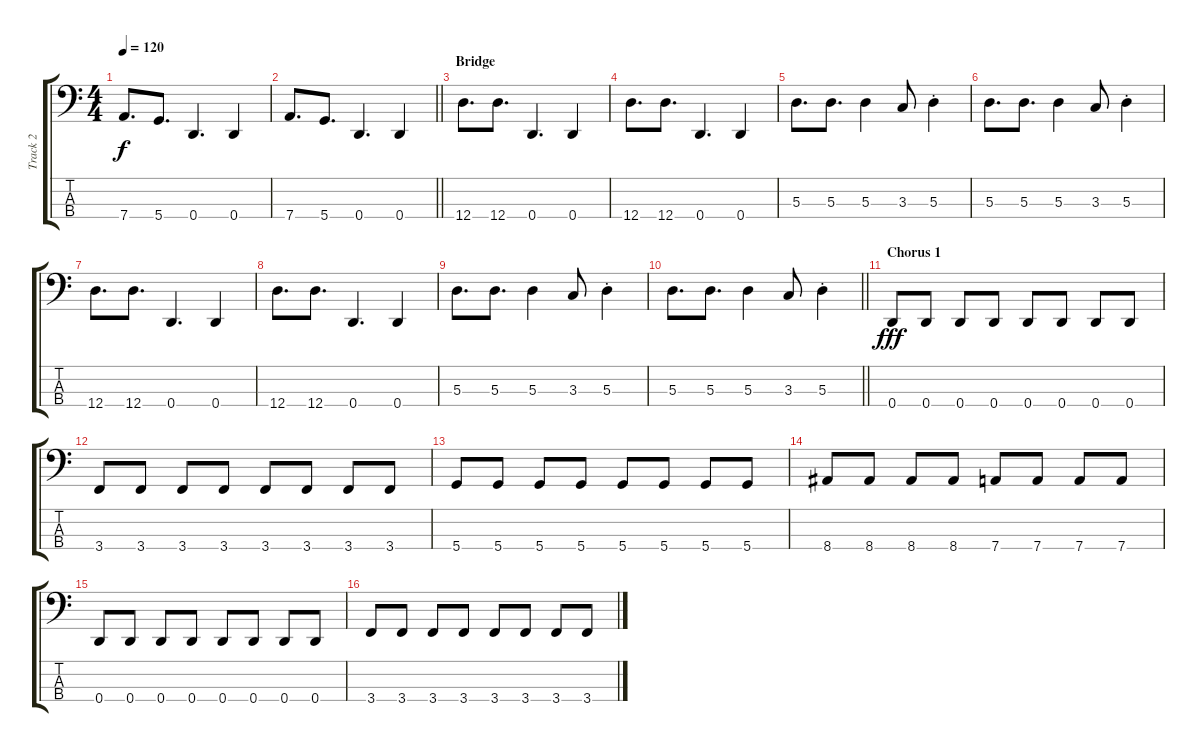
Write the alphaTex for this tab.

\track ("Track 2" "Track 2") {instrument electricbassfinger}
\staff {score tabs}
\tuning (G2 D2 A1 D1) {hide}
\ts (4 4)
\tempo 120
\clef f4
\ks c
7.4.8{d dy f} 5.4.8{d} 0.4.4{d} 0.4.4 |
\barLineRight lightlight
7.4.8{d} 5.4.8{d} 0.4.4{d} 0.4.4 |
\section ("" "Bridge")
12.4.8{d} 12.4.8{d} 0.4.4{d} 0.4.4 |
12.4.8{d} 12.4.8{d} 0.4.4{d} 0.4.4 |
5.3.8{d} 5.3.8{d} 5.3.4 3.3.8 5.3{st}.4 |
5.3.8{d} 5.3.8{d} 5.3.4 3.3.8 5.3{st}.4 |
12.4.8{d} 12.4.8{d} 0.4.4{d} 0.4.4 |
12.4.8{d} 12.4.8{d} 0.4.4{d} 0.4.4 |
5.3.8{d} 5.3.8{d} 5.3.4 3.3.8 5.3{st}.4 |
\barLineRight lightlight
5.3.8{d} 5.3.8{d} 5.3.4 3.3.8 5.3{st}.4 |
\section ("" "Chorus 1")
0.4.8{dy fff} 0.4.8 0.4.8 0.4.8 0.4.8 0.4.8 0.4.8 0.4.8 |
3.4.8 3.4.8 3.4.8 3.4.8 3.4.8 3.4.8 3.4.8 3.4.8 |
5.4.8 5.4.8 5.4.8 5.4.8 5.4.8 5.4.8 5.4.8 5.4.8 |
8.4.8 8.4.8 8.4.8 8.4.8 7.4.8 7.4.8 7.4.8 7.4.8 |
0.4.8 0.4.8 0.4.8 0.4.8 0.4.8 0.4.8 0.4.8 0.4.8 |
3.4.8 3.4.8 3.4.8 3.4.8 3.4.8 3.4.8 3.4.8 3.4.8
